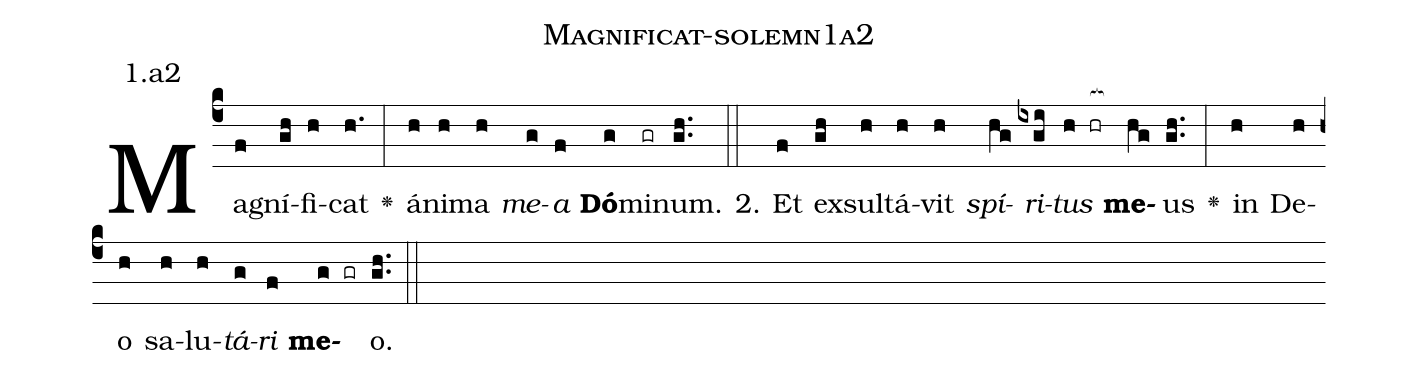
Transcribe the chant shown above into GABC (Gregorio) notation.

name: Magnificat-solemn1a2;
annotation: 1.a2;
%%
(c4)Ma(f)gní(gh)fi(h)cat(h.) <v>\greheightstar</v>(:) á(h)ni(h)ma(h) <i>me</i>(g)<i>a</i>(f) <b>Dó</b>(g)mi(gr)num.(gh..) (::)
2. Et(f) ex(gh)sul(h)tá(h)vit(h) <i>spí</i>(hg)<i>ri</i>(ixgi)<i>tus</i>(h hr[ocb:1{]) <b>me</b>(hg[ocb:0}])us(gh..) <v>\greheightstar</v>(:) in(h) De(h)o(h) sa(h)lu(h)<i>tá</i>(g)<i>ri</i>(f) <b>me</b>(g gr)o.(gh..) (::)


%E(h) u(h) o(g) u(f) a(g) e.(gh..) (::)
